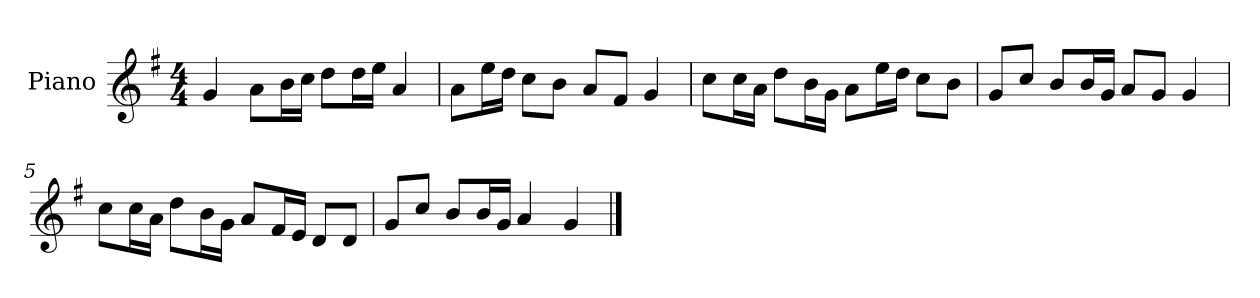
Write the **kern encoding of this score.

**kern
*part1
*staff1
*I"Piano
*I'P-no
*clefG2
*k[f#]
*M4/4
*MM90
=1
4g/
8a\L
16b\L
16cc\JJ
8dd\L
16dd\L
16ee\JJ
4a/
=2
8a\L
16ee\L
16dd\JJ
8cc\L
8b\J
8a/L
8f#/J
4g/
=3
8cc\L
16cc\L
16a\JJ
8dd\L
16b\L
16g\JJ
8a\L
16ee\L
16dd\JJ
8cc\L
8b\J
=4
8g/L
8cc/J
8b/L
16b/L
16g/JJ
8a/L
8g/J
4g/
!!LO:LB:g=z
=5
8cc\L
16cc\L
16a\JJ
8dd\L
16b\L
16g\JJ
8a/L
16f#/L
16e/JJ
8d/L
8d/J
=6
8g/L
8cc/J
8b/L
16b/L
16g/JJ
4a/
4g/
==
*-
